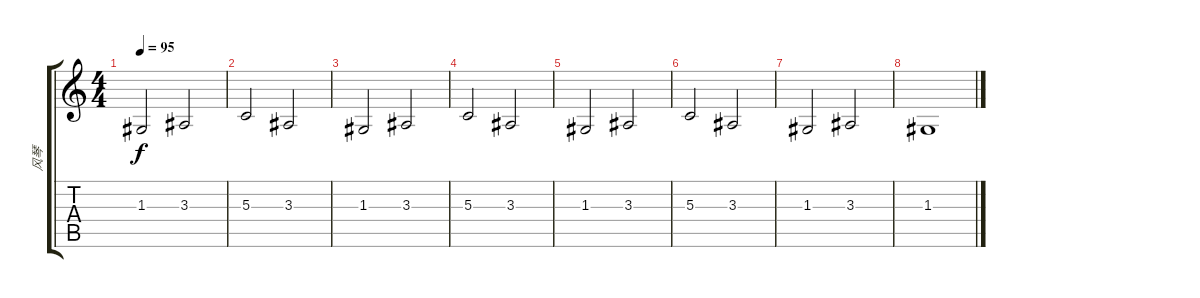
\track ("风琴" "风琴") {instrument churchorgan}
\staff {score tabs}
\tuning (E4 B3 G3 D3 A2 E2) {hide}
\ts (4 4)
\tempo 95
\clef g2
\ks c
1.3.2{dy f} 3.3.2 |
5.3.2 3.3.2 |
1.3.2 3.3.2 |
5.3.2 3.3.2 |
1.3.2 3.3.2 |
5.3.2 3.3.2{txt ""} |
1.3.2 3.3.2 |
1.3.1
